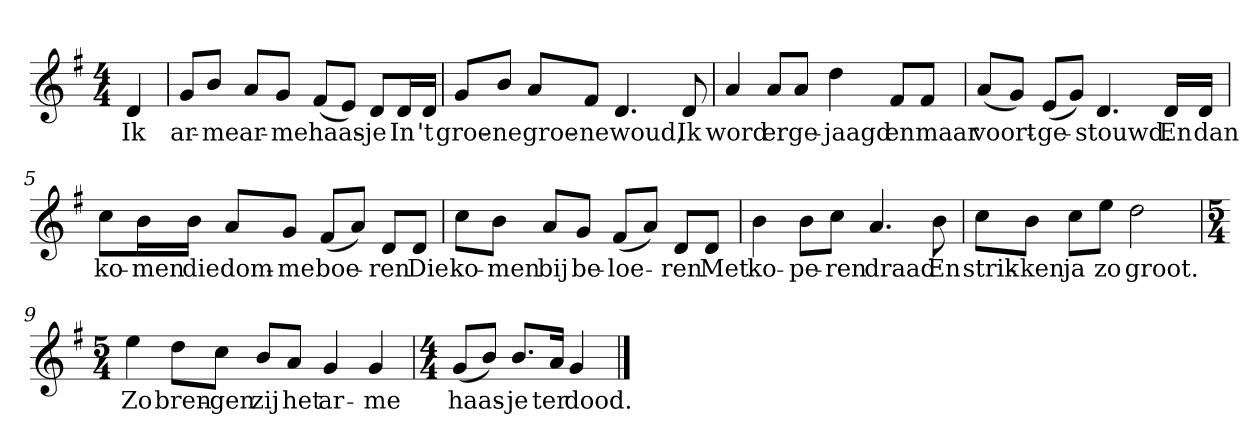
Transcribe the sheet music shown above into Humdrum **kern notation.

**kern	**text
*part1	*part1
*staff1	*staff1
*clefG2	*
*k[f#]	*
*G:	*
*M4/4	*
*MM120	*
=	=
4d	Ik
=1	=1
8g/L	ar-
8b/J	-me
8a/L	ar-
8g/J	-me
(8f#/L	haas-
8e/J)	.
8d/L	-je
16d/L	In
16d/JJ	't
=2	=2
8g/L	groe-
8b/J	-ne
8a/L	groe-
8f#/J	-ne
4.d	woud,
8d	Ik
=3	=3
4a	word
8a/L	er
8a/J	ge-
4dd	-jaagd
8f#/L	en
8f#/J	maar
=4	=4
(8a/L	voort-
8g/J)	.
(8e/L	-ge-
8g/J)	.
4.d	-stouwd.
16d/LL	En
16d/JJ	dan
=5	=5
8cc\L	ko-
16b\L	-men
16b\JJ	die
8a/L	dom-
8g/J	-me
(8f#/L	boe-
8a/J)	.
8d/L	-ren
8d/J	Die
=6	=6
8cc\L	ko-
8b\J	-men
8a/L	bij
8g/J	be-
(8f#/L	-loe-
8a/J)	.
8d/L	-ren
8d/J	Met
=7	=7
4b	ko-
8b\L	-pe-
8cc\J	-ren
4.a	draad
8b	En
=8	=8
8cc\L	strik-
8b\J	-ken
8cc\L	ja
8ee\J	zo
2dd	groot.
=9	=9
*M5/4	*
4ee	Zo
8dd\L	bren-
8cc\J	-gen
8b/L	zij
8a/J	het
4g	ar-
4g	-me
=10	=10
*M4/4	*
(8g/L	haas-
8b/J)	.
8.b/L	-je
16a/Jk	ter
4g	dood.
==	==
*-	*-
